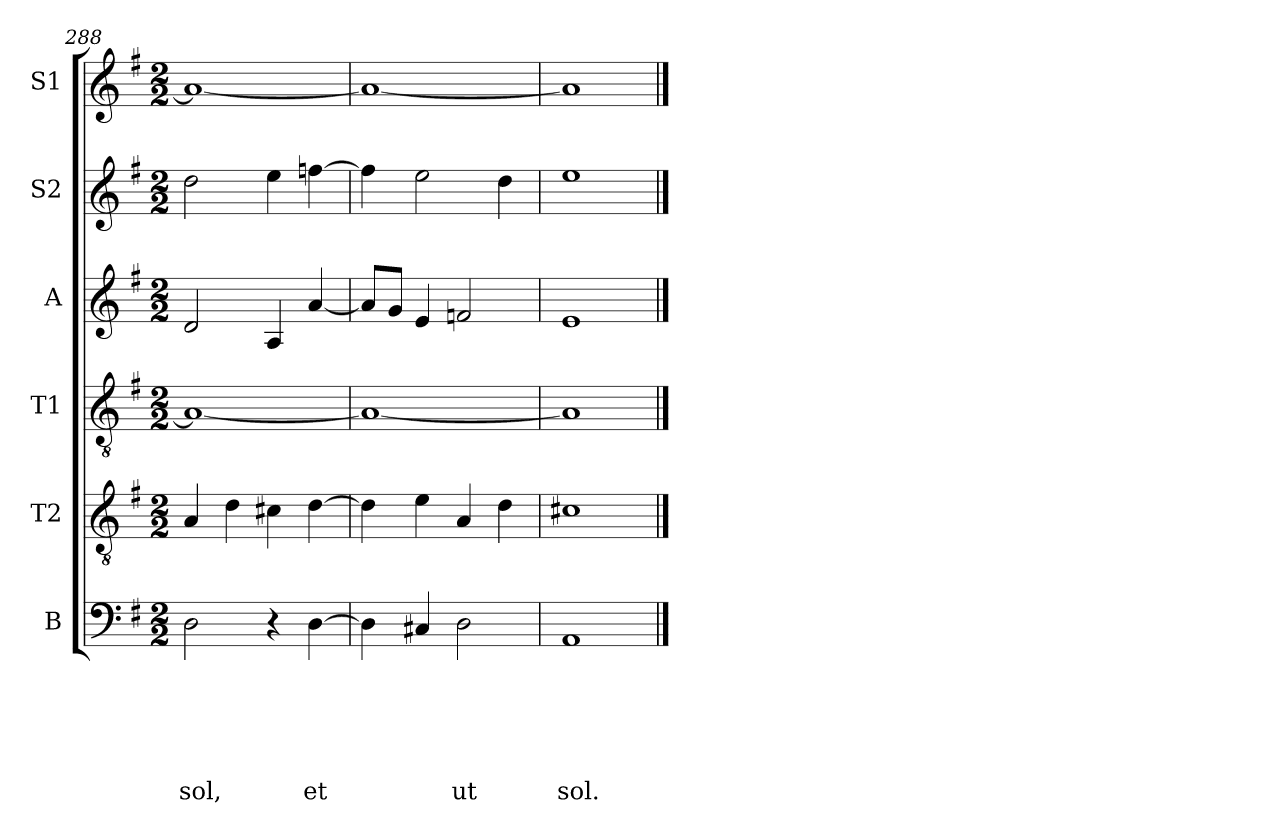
**kern	**text	**text	**text	**text	**text	**text	**kern	**kern	**text	**kern	**kern	**kern	**text
*part6	*part6	*part6	*part6	*part6	*part6	*part6	*part5	*part4	*part4	*part3	*part2	*part1	*part1
*staff6	*staff6	*staff6	*staff6	*staff6	*staff6	*staff6	*staff5	*staff4	*staff4	*staff3	*staff2	*staff1	*staff1
*I"B	*	*	*	*	*	*	*I"T2	*I"T1	*	*I"A	*I"S2	*I"S1	*
*I'B	*	*	*	*	*	*	*I'T2	*I'T1	*	*I'A	*I'S2	*I'S1	*
*clefF4	*	*	*	*	*	*	*clefGv2	*clefGv2	*	*clefG2	*clefG2	*clefG2	*
*k[f#]	*	*	*	*	*	*	*k[f#]	*k[f#]	*	*k[f#]	*k[f#]	*k[f#]	*
*G:	*	*	*	*	*	*	*G:	*G:	*	*G:	*G:	*G:	*
*M2/2	*	*	*	*	*	*	*M2/2	*M2/2	*	*M2/2	*M2/2	*M2/2	*
=288	=288	=288	=288	=288	=288	=288	=288	=288	=288	=288	=288	=288	=288
!	!	!	!	!	!	!LO:LY:b	!	!	!	!	!	!	!
2D\	.	.	.	.	.	sol,	4A/	1A_	.	2d/	2dd\	1a_	.
.	.	.	.	.	.	.	4d\	.	.	.	.	.	.
4r	.	.	.	.	.	.	4c#\	.	.	4A/	4ee\	.	.
!	!	!	!	!	!	!LO:LY:b	!	!	!	!	!	!	!
[>4D\	.	.	.	.	.	et	[>4d\	.	.	[<4a/	[>4ffn\	.	.
=289	=289	=289	=289	=289	=289	=289	=289	=289	=289	=289	=289	=289	=289
4D\]	.	.	.	.	.	.	4d\]	1A_	.	8a/L]	4ff\]	1a_	.
.	.	.	.	.	.	.	.	.	.	8g/J	.	.	.
4C#/	.	.	.	.	.	.	4e\	.	.	4e/	2ee\	.	.
!	!	!	!	!	!	!LO:LY:b	!	!	!	!	!	!	!
2D\	.	.	.	.	.	ut	4A/	.	.	2f/	.	.	.
.	.	.	.	.	.	.	4d\	.	.	.	4dd\	.	.
=290	=290	=290	=290	=290	=290	=290	=290	=290	=290	=290	=290	=290	=290
!	!	!	!	!	!	!LO:LY:b	!	!	!	!	!	!	!
1AA	.	.	.	.	.	sol.	1c#	1A]	.	1e	1ee	1a]	.
==	==	==	==	==	==	==	==	==	==	==	==	==	==
*-	*-	*-	*-	*-	*-	*-	*-	*-	*-	*-	*-	*-	*-
